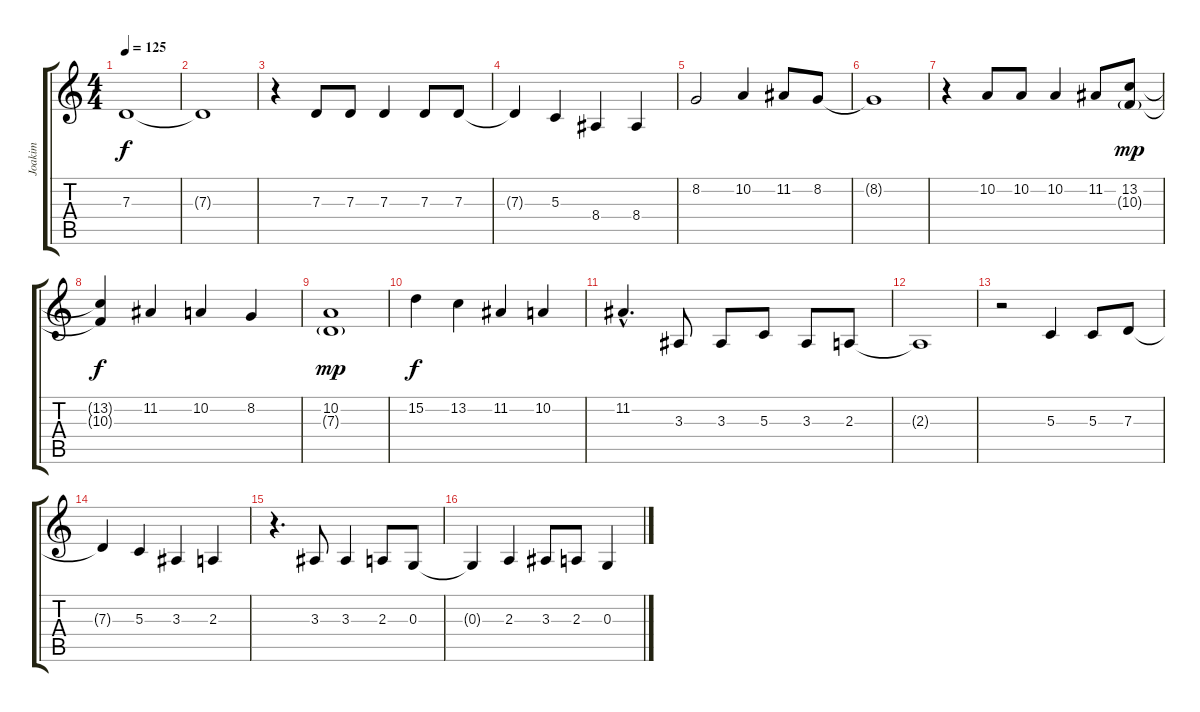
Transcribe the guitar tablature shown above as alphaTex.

\track ("Joakim" "Joakim") {instrument clarinet}
\staff {score tabs}
\tuning (E4 B3 G3 D3 A2 E2) {hide}
\ts (4 4)
\tempo 125
\clef g2
\ks c
7.3.1{dy f} |
7.3{t}.1 |
r.4 7.3.8 7.3.8 7.3.4 7.3.8 7.3.8 |
7.3{t}.4 5.3.4 8.4.4 8.4.4 |
8.2.2 10.2.4 11.2.8 8.2.8 |
8.2{t}.1 |
r.4 10.2.8 10.2.8 10.2.4 11.2.8 (13.2 10.3{g}).8{dy mp} |
(13.2{t} 10.3{t}).4{dy f} 11.2.4 10.2.4 8.2.4 |
(10.2 7.3{g}).1{dy mp} |
15.2.4{dy f} 13.2.4 11.2.4 10.2.4 |
11.2{hac}.4{d} 3.3.8 3.3.8 5.3.8 3.3.8 2.3.8 |
2.3{t}.1 |
r.2 5.3.4 5.3.8 7.3.8 |
7.3{t}.4 5.3.4 3.3.4 2.3.4 |
r.4{d} 3.3.8 3.3.4 2.3.8 0.3.8 |
0.3{t}.4 2.3.4 3.3.8 2.3.8 0.3.4
